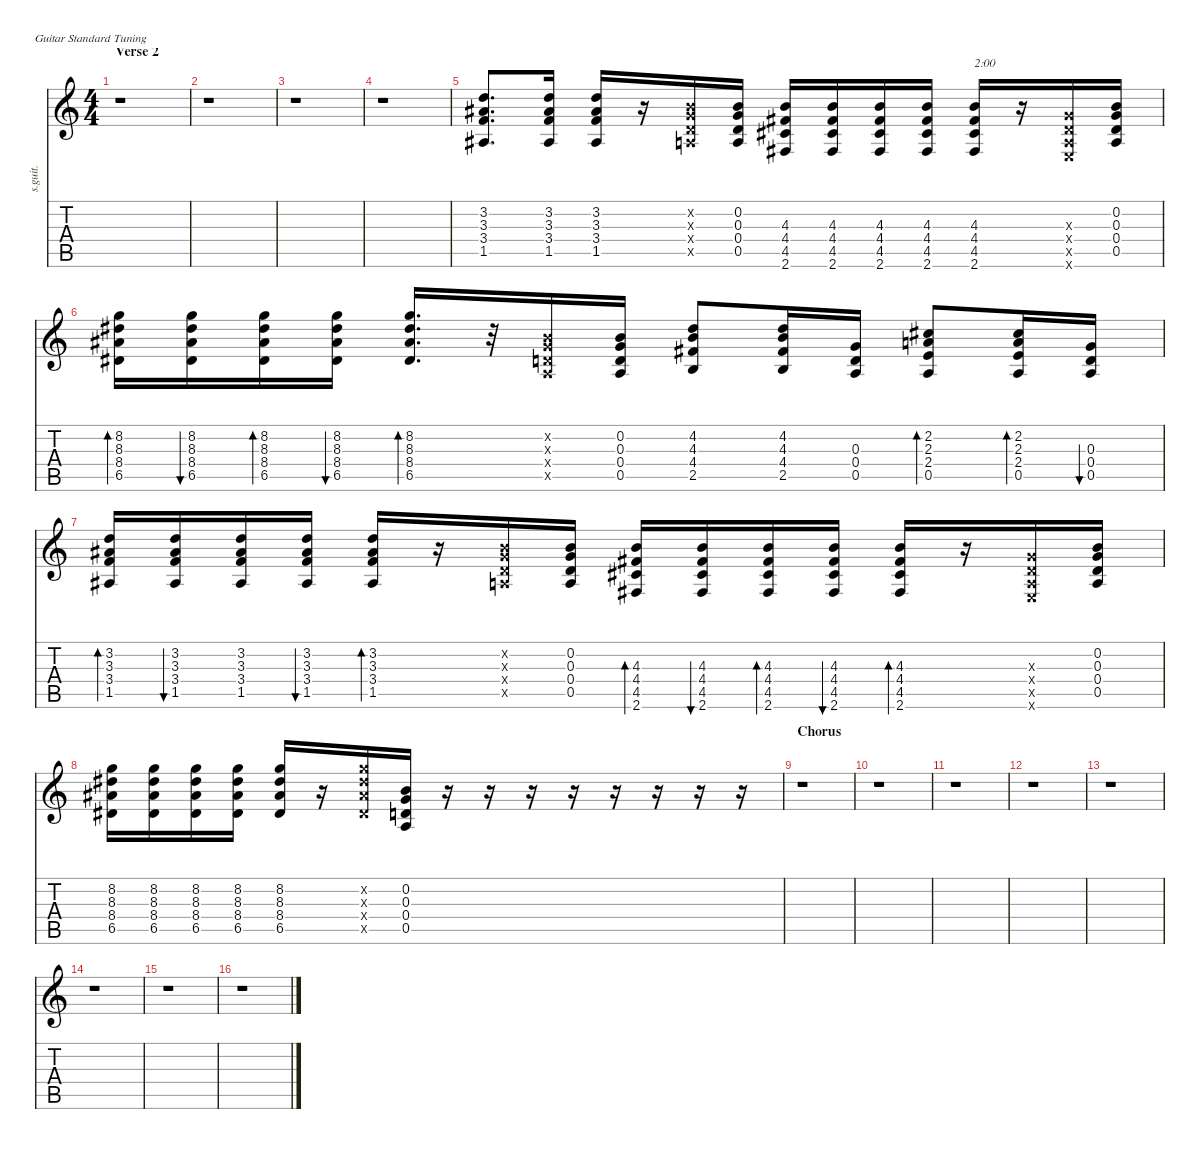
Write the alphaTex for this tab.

\defaultSystemsLayout 4
\hideDynamics
\bracketExtendMode nobrackets
\track ("Kurt Cobain | Clean" "s.guit.") {instrument electricguitarclean}
\staff {score tabs}
\tuning (E4 B3 G3 D3 A2 E2)
\ts (4 4)
\section ("" "Verse 2")
\tempo (79 hide)
\clef g2
\ks c
r.1{dy f} |
r.1 |
r.1 |
r.1 |
(3.2 3.3{acc #} 3.4 1.5{acc #}).8{d lyrics (0 "") lyrics (1 "") lyrics (2 "") lyrics (3 "") lyrics (4 "")} (3.2 3.3{acc #} 3.4 1.5{acc #}).16{lyrics (0 "") lyrics (1 "") lyrics (2 "") lyrics (3 "") lyrics (4 "") dy mp} (3.2 3.3{acc #} 3.4 1.5{acc #}).16{lyrics (0 "") lyrics (1 "") lyrics (2 "") lyrics (3 "") lyrics (4 "") dy f} r.16 (0.2{x} 0.3{x} 0.4{x} 0.5{x}).16{lyrics (0 "") lyrics (1 "") lyrics (2 "") lyrics (3 "") lyrics (4 "")} (0.2 0.3 0.4 0.5).16{lyrics (0 "") lyrics (1 "") lyrics (2 "") lyrics (3 "") lyrics (4 "")} (4.3 4.4{acc #} 4.5{acc #} 2.6{acc #}).16{lyrics (0 "") lyrics (1 "") lyrics (2 "") lyrics (3 "") lyrics (4 "")} (4.3 4.4{acc #} 4.5{acc #} 2.6{acc #}).16{lyrics (0 "") lyrics (1 "") lyrics (2 "") lyrics (3 "") lyrics (4 "") dy mp} (4.3 4.4{acc #} 4.5{acc #} 2.6{acc #}).16{lyrics (0 "") lyrics (1 "") lyrics (2 "") lyrics (3 "") lyrics (4 "")} (4.3 4.4{acc #} 4.5{acc #} 2.6{acc #}).16{lyrics (0 "") lyrics (1 "") lyrics (2 "") lyrics (3 "") lyrics (4 "")} (4.3 4.4{acc #} 4.5{acc #} 2.6{acc #}).16{txt "2:00" lyrics (0 "") lyrics (1 "") lyrics (2 "") lyrics (3 "") lyrics (4 "") dy f} r.16 (0.3{x} 0.4{x} 0.5{x} 0.6{x}).16{lyrics (0 "") lyrics (1 "") lyrics (2 "") lyrics (3 "") lyrics (4 "")} (0.2 0.3 0.4 0.5).16{lyrics (0 "") lyrics (1 "") lyrics (2 "") lyrics (3 "") lyrics (4 "")} |
(8.2 8.3{acc #} 8.4{acc #} 6.5{acc #}).16{bd 30 lyrics (0 "") lyrics (1 "") lyrics (2 "") lyrics (3 "") lyrics (4 "")} (8.2 8.3{acc #} 8.4{acc #} 6.5{acc #}).16{bu 30 lyrics (0 "") lyrics (1 "") lyrics (2 "") lyrics (3 "") lyrics (4 "")} (8.2 8.3{acc #} 8.4{acc #} 6.5{acc #}).16{bd 30 lyrics (0 "") lyrics (1 "") lyrics (2 "") lyrics (3 "") lyrics (4 "") dy mp} (8.2 8.3{acc #} 8.4{acc #} 6.5{acc #}).16{bu 30 lyrics (0 "") lyrics (1 "") lyrics (2 "") lyrics (3 "") lyrics (4 "") dy f} (8.2 8.3{acc #} 8.4{acc #} 6.5{acc #}).16{d bd 30 lyrics (0 "") lyrics (1 "") lyrics (2 "") lyrics (3 "") lyrics (4 "")} r.32 (0.2{x} 0.3{x} 0.4{x} 0.5{x}).16{lyrics (0 "") lyrics (1 "") lyrics (2 "") lyrics (3 "") lyrics (4 "")} (0.2 0.3 0.4 0.5).16{lyrics (0 "") lyrics (1 "") lyrics (2 "") lyrics (3 "") lyrics (4 "")} (4.2{acc #} 4.3 4.4{acc #} 2.5).8{lyrics (0 "") lyrics (1 "") lyrics (2 "") lyrics (3 "") lyrics (4 "")} (4.2{acc #} 4.3 4.4{acc #} 2.5).16{lyrics (0 "") lyrics (1 "") lyrics (2 "") lyrics (3 "") lyrics (4 "")} (0.3 0.4 0.5).16{lyrics (0 "") lyrics (1 "") lyrics (2 "") lyrics (3 "") lyrics (4 "")} (2.2{acc #} 2.3 2.4 0.5).8{bd 30 lyrics (0 "") lyrics (1 "") lyrics (2 "") lyrics (3 "") lyrics (4 "")} (2.2{acc #} 2.3 2.4 0.5).16{bd 30 lyrics (0 "") lyrics (1 "") lyrics (2 "") lyrics (3 "") lyrics (4 "")} (0.3 0.4 0.5).16{bu 30 lyrics (0 "") lyrics (1 "") lyrics (2 "") lyrics (3 "") lyrics (4 "")} |
(3.2 3.3{acc #} 3.4 1.5{acc #}).16{bd 30 lyrics (0 "") lyrics (1 "") lyrics (2 "") lyrics (3 "") lyrics (4 "")} (3.2 3.3{acc #} 3.4 1.5{acc #}).16{bu 30 lyrics (0 "") lyrics (1 "") lyrics (2 "") lyrics (3 "") lyrics (4 "") dy mp} (3.2 3.3{acc #} 3.4 1.5{acc #}).16{lyrics (0 "") lyrics (1 "") lyrics (2 "") lyrics (3 "") lyrics (4 "")} (3.2 3.3{acc #} 3.4 1.5{acc #}).16{bu 30 lyrics (0 "") lyrics (1 "") lyrics (2 "") lyrics (3 "") lyrics (4 "")} (3.2 3.3{acc #} 3.4 1.5{acc #}).16{bd 30 lyrics (0 "") lyrics (1 "") lyrics (2 "") lyrics (3 "") lyrics (4 "") dy f} r.16 (0.2{x} 0.3{x} 0.4{x} 0.5{x}).16{lyrics (0 "") lyrics (1 "") lyrics (2 "") lyrics (3 "") lyrics (4 "")} (0.2 0.3 0.4 0.5).16{lyrics (0 "") lyrics (1 "") lyrics (2 "") lyrics (3 "") lyrics (4 "")} (4.3 4.4{acc #} 4.5{acc #} 2.6{acc #}).16{bd 30 lyrics (0 "") lyrics (1 "") lyrics (2 "") lyrics (3 "") lyrics (4 "") dy ff} (4.3 4.4{acc #} 4.5{acc #} 2.6{acc #}).16{bu 30 lyrics (0 "") lyrics (1 "") lyrics (2 "") lyrics (3 "") lyrics (4 "") dy mp} (4.3 4.4{acc #} 4.5{acc #} 2.6{acc #}).16{bd 30 lyrics (0 "") lyrics (1 "") lyrics (2 "") lyrics (3 "") lyrics (4 "") dy f} (4.3 4.4{acc #} 4.5{acc #} 2.6{acc #}).16{bu 30 lyrics (0 "") lyrics (1 "") lyrics (2 "") lyrics (3 "") lyrics (4 "")} (4.3 4.4{acc #} 4.5{acc #} 2.6{acc #}).16{bd 30 lyrics (0 "") lyrics (1 "") lyrics (2 "") lyrics (3 "") lyrics (4 "") dy fff} r.16 (0.3{x} 0.4{x} 0.5{x} 0.6{x}).16{lyrics (0 "") lyrics (1 "") lyrics (2 "") lyrics (3 "") lyrics (4 "") dy f} (0.2 0.3 0.4 0.5).16{lyrics (0 "") lyrics (1 "") lyrics (2 "") lyrics (3 "") lyrics (4 "")} |
(8.2 8.3{acc #} 8.4{acc #} 6.5{acc #}).16{lyrics (0 "") lyrics (1 "") lyrics (2 "") lyrics (3 "") lyrics (4 "")} (8.2 8.3{acc #} 8.4{acc #} 6.5{acc #}).16{lyrics (0 "") lyrics (1 "") lyrics (2 "") lyrics (3 "") lyrics (4 "")} (8.2 8.3{acc #} 8.4{acc #} 6.5{acc #}).16{lyrics (0 "") lyrics (1 "") lyrics (2 "") lyrics (3 "") lyrics (4 "")} (8.2 8.3{acc #} 8.4{acc #} 6.5{acc #}).16{lyrics (0 "") lyrics (1 "") lyrics (2 "") lyrics (3 "") lyrics (4 "")} (8.2 8.3{acc #} 8.4{acc #} 6.5{acc #}).16{lyrics (0 "") lyrics (1 "") lyrics (2 "") lyrics (3 "") lyrics (4 "")} r.16 (8.3{x acc #} 8.2{x} 8.4{x acc #} 6.5{x acc #}).16{lyrics (0 "") lyrics (1 "") lyrics (2 "") lyrics (3 "") lyrics (4 "")} (0.5 0.4 0.3 0.2).16{lyrics (0 "") lyrics (1 "") lyrics (2 "") lyrics (3 "") lyrics (4 "")} r.16 r.16 r.16 r.16 r.16 r.16 r.16 r.16 |
\section ("" "Chorus")
r.1 |
r.1 |
r.1 |
r.1 |
r.1 |
r.1 |
r.1 |
r.1
